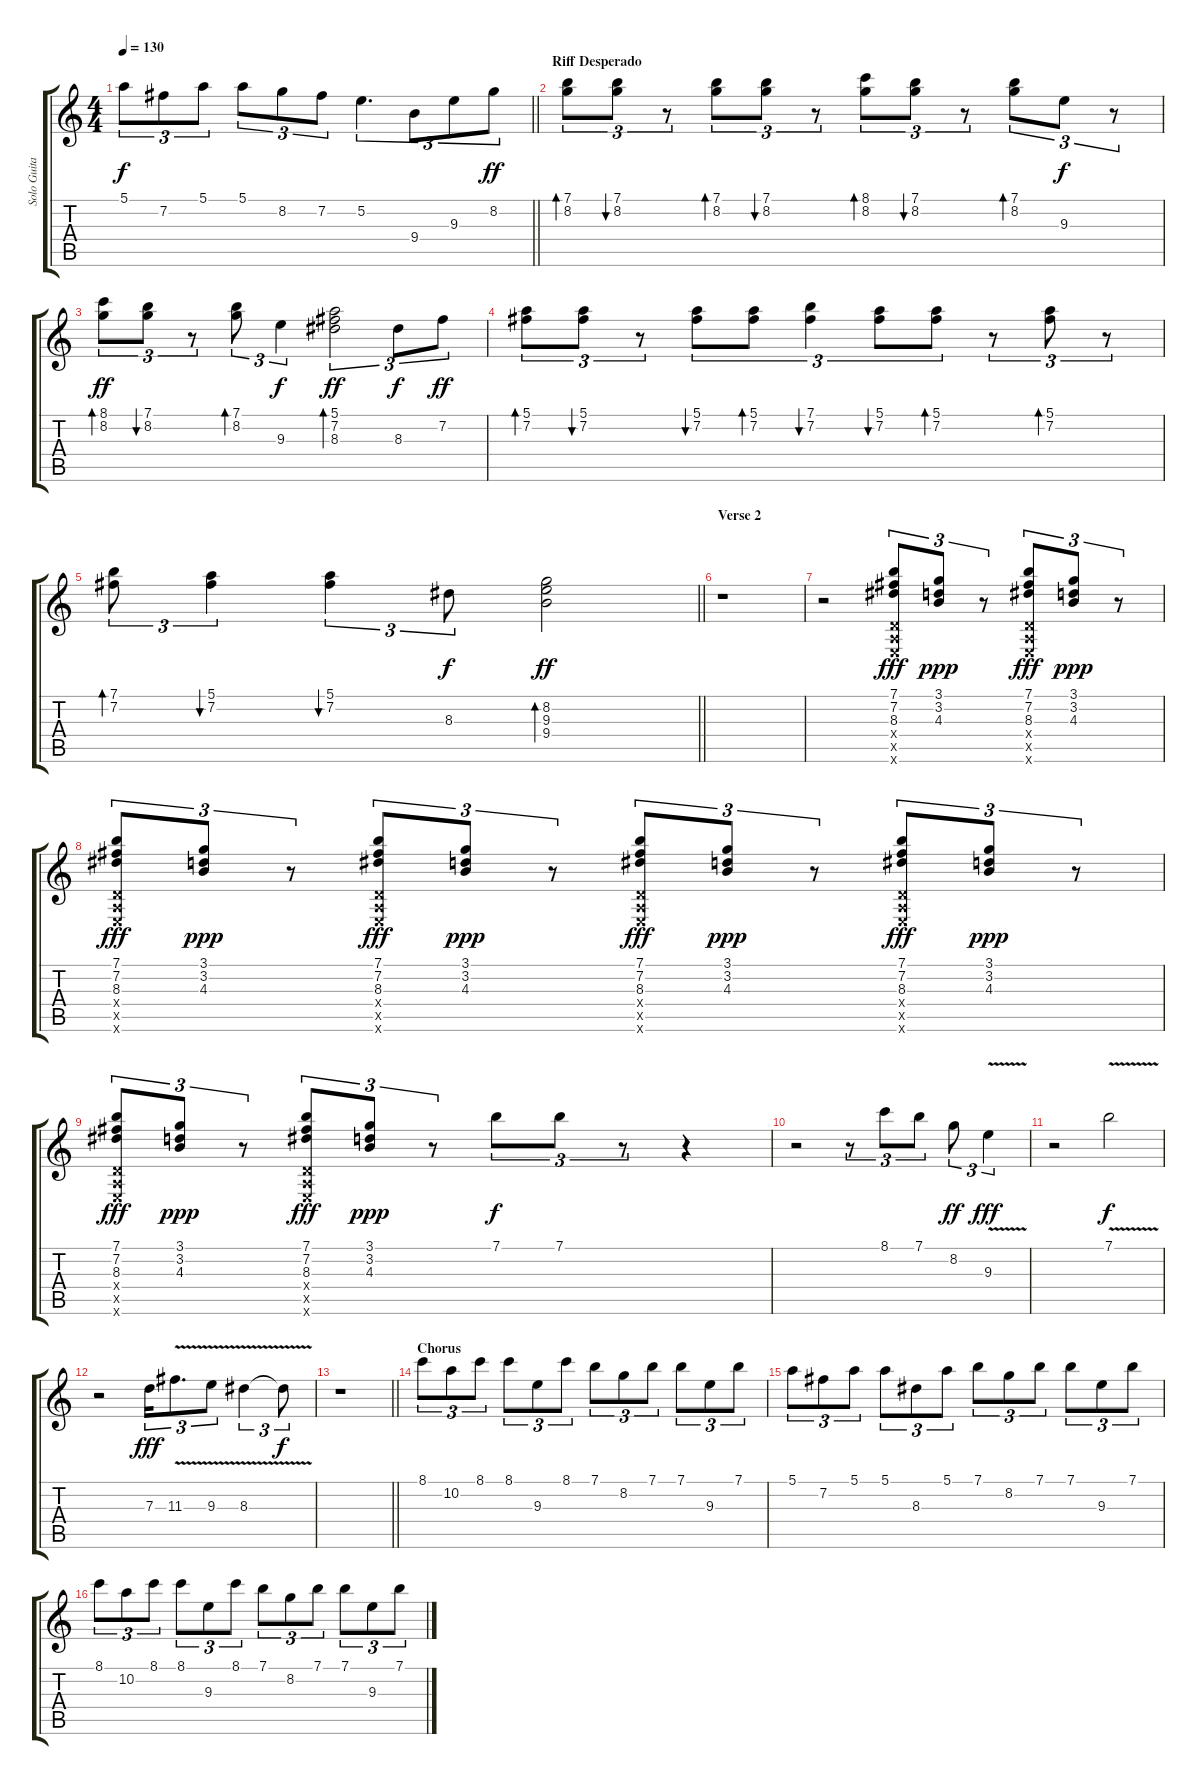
\track ("Solo Guitar" "Solo Guita") {instrument acousticguitarnylon}
\staff {score tabs}
\tuning (E4 B3 G3 D3 A2 E2) {hide}
\ts (4 4)
\tempo 130
\clef g2
\barLineRight lightlight
\ks c
5.1.8{tu (3 2) dy f} 7.2.8{tu (3 2)} 5.1.8{tu (3 2)} 5.1.8{tu (3 2)} 8.2.8{tu (3 2)} 7.2.8{tu (3 2)} 5.2.4{d tu (3 2)} 9.4.8{tu (3 2) volume 14} 9.3.8{tu (3 2)} 8.2.8{tu (3 2) dy ff} |
\section ("" "Riff Desperado")
(7.1 8.2).8{tu (3 2) bd 120} (7.1 8.2).8{tu (3 2) bu 120} r.8{tu (3 2)} (7.1 8.2).8{tu (3 2) bd 120} (7.1 8.2).8{tu (3 2) bu 120} r.8{tu (3 2)} (8.1 8.2).8{tu (3 2) bd 120} (7.1 8.2).8{tu (3 2) bu 120} r.8{tu (3 2)} (7.1 8.2).8{tu (3 2) bd 120} 9.3.8{tu (3 2) dy f} r.8{tu (3 2)} |
(8.1 8.2).8{tu (3 2) bd 120 dy ff} (7.1 8.2).8{tu (3 2) bu 120} r.8{tu (3 2)} (7.1 8.2).8{tu (3 2) bd 120} 9.3.4{tu (3 2) dy f} (5.1 7.2 8.3).2{tu (3 2) bd 240 dy ff} 8.3.8{tu (3 2) dy f} 7.2.8{tu (3 2) dy ff} |
(5.1 7.2).8{tu (3 2) bd 120} (5.1 7.2).8{tu (3 2) bu 120} r.8{tu (3 2)} (5.1 7.2).8{tu (3 2) bu 120} (5.1 7.2).8{tu (3 2) bd 240} (7.1 7.2).4{tu (3 2) bu 240} (5.1 7.2).8{tu (3 2) bu 240} (5.1 7.2).8{tu (3 2) bd 120} r.8{tu (3 2)} (5.1 7.2).8{tu (3 2) bd 240} r.8{tu (3 2)} |
\barLineRight lightlight
(7.1 7.2).8{tu (3 2) bd 120} (5.1 7.2).4{tu (3 2) bu 240} (5.1 7.2).4{tu (3 2) bu 120} 8.3.8{tu (3 2) dy f} (8.2 9.3 9.4).2{bd 120 dy ff} |
\section ("" "Verse 2")
r.1{volume 10} |
r.2 (7.1 7.2 8.3 0.4{x} 0.5{x} 0.6{x}).8{tu (3 2) dy fff} (3.1 3.2 4.3).8{tu (3 2) dy ppp} r.8{tu (3 2)} (7.1 7.2 8.3 0.4{x} 0.5{x} 0.6{x}).8{tu (3 2) dy fff} (3.1 3.2 4.3).8{tu (3 2) dy ppp} r.8{tu (3 2)} |
(7.1 7.2 8.3 0.4{x} 0.5{x} 0.6{x}).8{tu (3 2) dy fff} (3.1 3.2 4.3).8{tu (3 2) dy ppp} r.8{tu (3 2)} (7.1 7.2 8.3 0.4{x} 0.5{x} 0.6{x}).8{tu (3 2) dy fff} (3.1 3.2 4.3).8{tu (3 2) dy ppp} r.8{tu (3 2)} (7.1 7.2 8.3 0.4{x} 0.5{x} 0.6{x}).8{tu (3 2) dy fff} (3.1 3.2 4.3).8{tu (3 2) dy ppp} r.8{tu (3 2)} (7.1 7.2 8.3 0.4{x} 0.5{x} 0.6{x}).8{tu (3 2) dy fff} (3.1 3.2 4.3).8{tu (3 2) dy ppp} r.8{tu (3 2)} |
(7.1 7.2 8.3 0.4{x} 0.5{x} 0.6{x}).8{tu (3 2) dy fff} (3.1 3.2 4.3).8{tu (3 2) dy ppp} r.8{tu (3 2)} (7.1 7.2 8.3 0.4{x} 0.5{x} 0.6{x}).8{tu (3 2) dy fff} (3.1 3.2 4.3).8{tu (3 2) dy ppp} r.8{tu (3 2)} 7.1.8{tu (3 2) dy f} 7.1.8{tu (3 2)} r.8{tu (3 2)} r.4 |
r.2 r.8{tu (3 2)} 8.1.8{tu (3 2)} 7.1.8{tu (3 2)} 8.2.8{tu (3 2) dy ff} 9.3{v}.4{tu (3 2) dy fff} |
r.2 7.1{v}.2{dy f} |
r.2 7.3.16{tu (3 2) dy fff} 11.3{v}.8{d tu (3 2)} 9.3{v}.8{tu (3 2)} 8.3{v}.4{tu (3 2)} 8.3{t}.8{tu (3 2) dy f} |
\barLineRight lightlight
r.1 |
\section ("" "Chorus")
8.1.8{tu (3 2) volume 12} 10.2.8{tu (3 2)} 8.1.8{tu (3 2)} 8.1.8{tu (3 2)} 9.3.8{tu (3 2)} 8.1.8{tu (3 2)} 7.1.8{tu (3 2)} 8.2.8{tu (3 2)} 7.1.8{tu (3 2)} 7.1.8{tu (3 2)} 9.3.8{tu (3 2)} 7.1.8{tu (3 2)} |
5.1.8{tu (3 2)} 7.2.8{tu (3 2)} 5.1.8{tu (3 2)} 5.1.8{tu (3 2)} 8.3.8{tu (3 2)} 5.1.8{tu (3 2)} 7.1.8{tu (3 2)} 8.2.8{tu (3 2)} 7.1.8{tu (3 2)} 7.1.8{tu (3 2)} 9.3.8{tu (3 2)} 7.1.8{tu (3 2)} |
8.1.8{tu (3 2)} 10.2.8{tu (3 2)} 8.1.8{tu (3 2)} 8.1.8{tu (3 2)} 9.3.8{tu (3 2)} 8.1.8{tu (3 2)} 7.1.8{tu (3 2)} 8.2.8{tu (3 2)} 7.1.8{tu (3 2)} 7.1.8{tu (3 2)} 9.3.8{tu (3 2)} 7.1.8{tu (3 2)}
